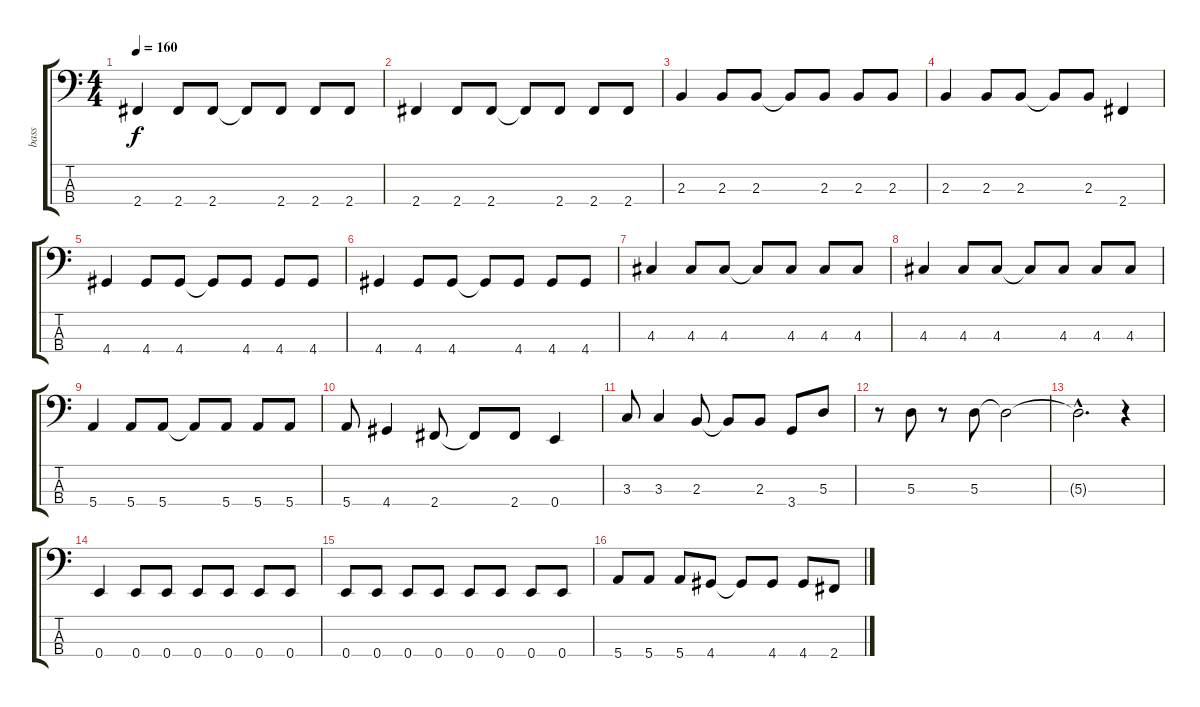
\track ("bass" "bass") {instrument electricbasspick}
\staff {score tabs}
\tuning (G2 D2 A1 E1) {hide}
\ts (4 4)
\tempo 160
\clef f4
\ks c
2.4.4{dy f} 2.4.8 2.4.8 2.4{t}.8 2.4.8 2.4.8 2.4.8 |
2.4.4 2.4.8 2.4.8 2.4{t}.8 2.4.8 2.4.8 2.4.8 |
2.3.4 2.3.8 2.3.8 2.3{t}.8 2.3.8 2.3.8 2.3.8 |
2.3.4 2.3.8 2.3.8 2.3{t}.8 2.3.8 2.4.4 |
4.4.4 4.4.8 4.4.8 4.4{t}.8 4.4.8 4.4.8 4.4.8 |
4.4.4 4.4.8 4.4.8 4.4{t}.8 4.4.8 4.4.8 4.4.8 |
4.3.4 4.3.8 4.3.8 4.3{t}.8 4.3.8 4.3.8 4.3.8 |
4.3.4 4.3.8 4.3.8 4.3{t}.8 4.3.8 4.3.8 4.3.8 |
5.4.4 5.4.8 5.4.8 5.4{t}.8 5.4.8 5.4.8 5.4.8 |
5.4.8 4.4.4 2.4.8 2.4{t}.8 2.4.8 0.4.4 |
3.3.8 3.3.4 2.3.8 2.3{t}.8 2.3.8 3.4.8 5.3.8 |
r.8 5.3.8 r.8 5.3.8 5.3{t}.2 |
5.3{hac t}.2{d} r.4 |
0.4.4 0.4.8 0.4.8 0.4.8 0.4.8 0.4.8 0.4.8 |
0.4.8 0.4.8 0.4.8 0.4.8 0.4.8 0.4.8 0.4.8 0.4.8 |
5.4.8 5.4.8 5.4.8 4.4.8 4.4{t}.8 4.4.8 4.4.8 2.4.8
